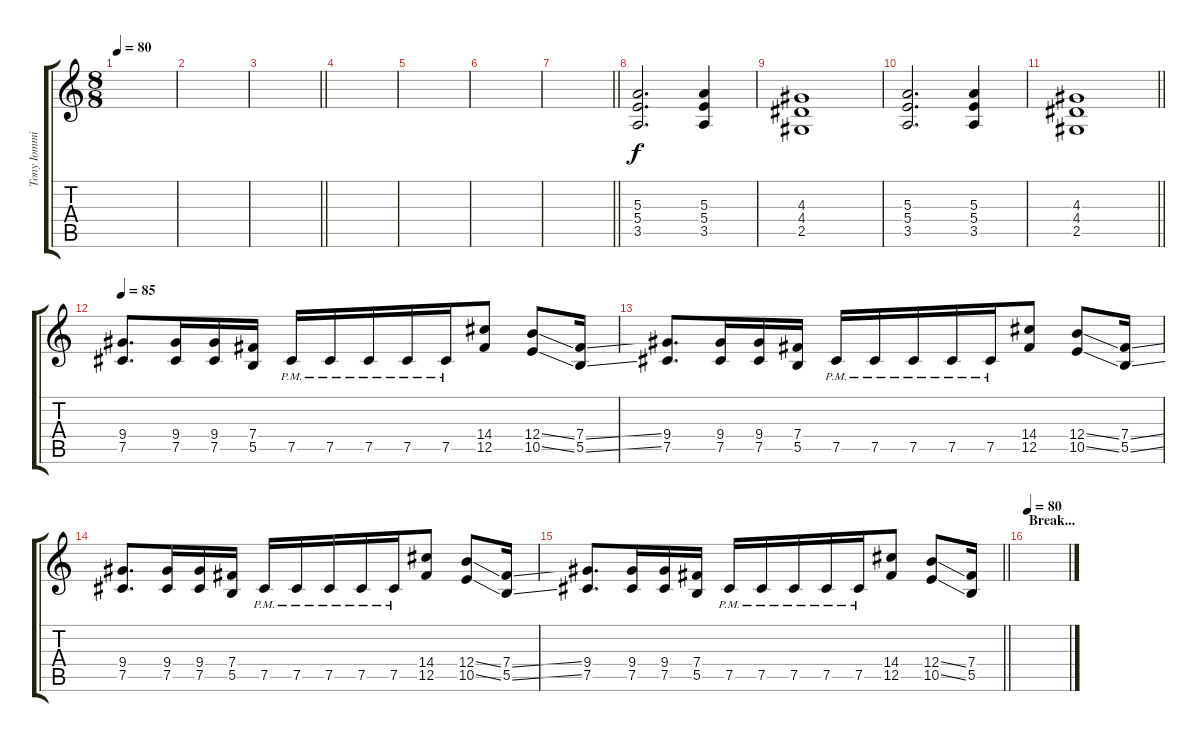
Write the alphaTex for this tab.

\track ("Tony Iommi (Guitar)" "Tony Iommi") {instrument distortionguitar}
\staff {score tabs}
\tuning (Db4 Ab3 E3 B2 Gb2 Db2) {hide}
\ts (8 8)
\tempo 80
\clef g2
\ks c
|
|
\barLineRight lightlight
|
|
|
|
\barLineRight lightlight
|
(5.3 5.4 3.5).2{d} (5.3 5.4 3.5).4 |
(4.3 4.4 2.5).1 |
(5.3 5.4 3.5).2{d} (5.3 5.4 3.5).4 |
\barLineRight lightlight
(4.3 4.4 2.5).1 |
\tempo 85
(9.4 7.5).8{d} (9.4 7.5).16 (9.4 7.5).16 (7.4 5.5).16 7.5{pm}.16 7.5{pm}.16 7.5{pm}.16 7.5{pm}.16 7.5{pm}.16 (14.4 12.5).8 (12.4{ss} 10.5{ss}).8 (7.4{ss} 5.5{ss}).16 |
(9.4 7.5).8{d} (9.4 7.5).16 (9.4 7.5).16 (7.4 5.5).16 7.5{pm}.16 7.5{pm}.16 7.5{pm}.16 7.5{pm}.16 7.5{pm}.16 (14.4 12.5).8 (12.4{ss} 10.5{ss}).8 (7.4{ss} 5.5{ss}).16 |
(9.4 7.5).8{d} (9.4 7.5).16 (9.4 7.5).16 (7.4 5.5).16 7.5{pm}.16 7.5{pm}.16 7.5{pm}.16 7.5{pm}.16 7.5{pm}.16 (14.4 12.5).8 (12.4{ss} 10.5{ss}).8 (7.4{ss} 5.5{ss}).16 |
\barLineRight lightlight
(9.4 7.5).8{d} (9.4 7.5).16 (9.4 7.5).16 (7.4 5.5).16 7.5{pm}.16 7.5{pm}.16 7.5{pm}.16 7.5{pm}.16 7.5{pm}.16 (14.4 12.5).8 (12.4{ss} 10.5{ss}).8 (7.4 5.5).16 |
\section ("" "Break...")
\tempo 80
